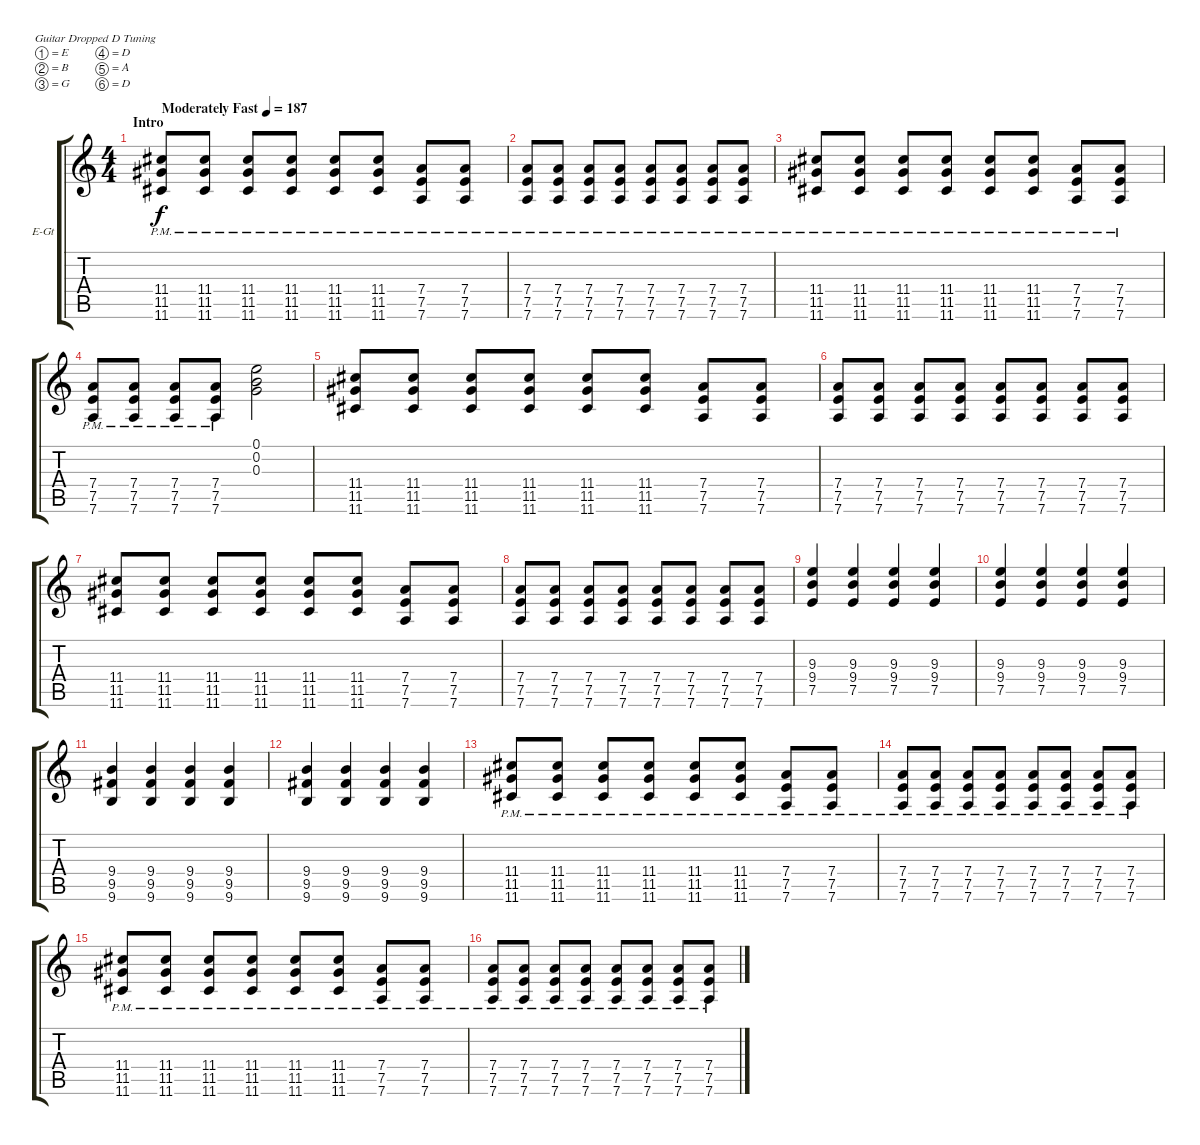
\bracketExtendMode groupsimilarinstruments
\firstSystemTrackNameOrientation horizontal
\otherSystemsTrackNameOrientation horizontal
\track ("Alex Gaskarth" "E-Gt") {instrument distortionguitar}
\staff {score tabs}
\tuning (E4 B3 G3 D3 A2 D2)
\ts (4 4)
\beaming (8 2 2 2 2)
\section ("" "Intro")
\tempo (187 "Moderately Fast")
\clef g2
\ks c
(11.4{pm} 11.5{pm} 11.6{pm}).8{dy f instrument distortionguitar} (11.4{pm} 11.5{pm} 11.6{pm}).8 (11.4{pm} 11.5{pm} 11.6{pm}).8 (11.4{pm} 11.5{pm} 11.6{pm}).8 (11.4{pm} 11.5{pm} 11.6{pm}).8 (11.4{pm} 11.5{pm} 11.6{pm}).8 (7.4{pm} 7.5{pm} 7.6{pm}).8 (7.4{pm} 7.5{pm} 7.6{pm}).8 |
(7.4{pm} 7.5{pm} 7.6{pm}).8 (7.4{pm} 7.5{pm} 7.6{pm}).8 (7.4{pm} 7.5{pm} 7.6{pm}).8 (7.4{pm} 7.5{pm} 7.6{pm}).8 (7.4{pm} 7.5{pm} 7.6{pm}).8 (7.4{pm} 7.5{pm} 7.6{pm}).8 (7.4{pm} 7.5{pm} 7.6{pm}).8 (7.4{pm} 7.5{pm} 7.6{pm}).8 |
(11.4{pm} 11.5{pm} 11.6{pm}).8 (11.4{pm} 11.5{pm} 11.6{pm}).8 (11.4{pm} 11.5{pm} 11.6{pm}).8 (11.4{pm} 11.5{pm} 11.6{pm}).8 (11.4{pm} 11.5{pm} 11.6{pm}).8 (11.4{pm} 11.5{pm} 11.6{pm}).8 (7.4{pm} 7.5{pm} 7.6{pm}).8 (7.4{pm} 7.5{pm} 7.6{pm}).8 |
(7.4{pm} 7.5{pm} 7.6{pm}).8 (7.4{pm} 7.5{pm} 7.6{pm}).8 (7.4{pm} 7.5{pm} 7.6{pm}).8 (7.4{pm} 7.5{pm} 7.6{pm}).8 (0.1 0.2 0.3).2 |
(11.4 11.5 11.6).8 (11.4 11.5 11.6).8 (11.4 11.5 11.6).8 (11.4 11.5 11.6).8 (11.4 11.5 11.6).8 (11.4 11.5 11.6).8 (7.4 7.5 7.6).8 (7.4 7.5 7.6).8 |
(7.4 7.5 7.6).8 (7.4 7.5 7.6).8 (7.4 7.5 7.6).8 (7.4 7.5 7.6).8 (7.4 7.5 7.6).8 (7.4 7.5 7.6).8 (7.4 7.5 7.6).8 (7.4 7.5 7.6).8 |
(11.4 11.5 11.6).8 (11.4 11.5 11.6).8 (11.4 11.5 11.6).8 (11.4 11.5 11.6).8 (11.4 11.5 11.6).8 (11.4 11.5 11.6).8 (7.4 7.5 7.6).8 (7.4 7.5 7.6).8 |
(7.4 7.5 7.6).8 (7.4 7.5 7.6).8 (7.4 7.5 7.6).8 (7.4 7.5 7.6).8 (7.4 7.5 7.6).8 (7.4 7.5 7.6).8 (7.4 7.5 7.6).8 (7.4 7.5 7.6).8 |
(9.3 9.4 7.5).4 (9.3 9.4 7.5).4 (9.3 9.4 7.5).4 (9.3 9.4 7.5).4 |
(9.3 9.4 7.5).4 (9.3 9.4 7.5).4 (9.3 9.4 7.5).4 (9.3 9.4 7.5).4 |
(9.4 9.5 9.6).4 (9.4 9.5 9.6).4 (9.4 9.5 9.6).4 (9.4 9.5 9.6).4 |
(9.4 9.5 9.6).4 (9.4 9.5 9.6).4 (9.4 9.5 9.6).4 (9.4 9.5 9.6).4 |
(11.4{pm} 11.5{pm} 11.6).8 (11.4{pm} 11.5{pm} 11.6).8 (11.4{pm} 11.5{pm} 11.6).8 (11.4{pm} 11.5{pm} 11.6).8 (11.4{pm} 11.5{pm} 11.6).8 (11.4{pm} 11.5{pm} 11.6).8 (7.4{pm} 7.5{pm} 7.6).8 (7.4{pm} 7.5{pm} 7.6).8 |
(7.4{pm} 7.5{pm} 7.6).8 (7.4{pm} 7.5{pm} 7.6).8 (7.4{pm} 7.5{pm} 7.6).8 (7.4{pm} 7.5{pm} 7.6).8 (7.4{pm} 7.5{pm} 7.6).8 (7.4{pm} 7.5{pm} 7.6).8 (7.4{pm} 7.5{pm} 7.6).8 (7.4{pm} 7.5{pm} 7.6).8 |
(11.4{pm} 11.5{pm} 11.6).8 (11.4{pm} 11.5{pm} 11.6).8 (11.4{pm} 11.5{pm} 11.6).8 (11.4{pm} 11.5{pm} 11.6).8 (11.4{pm} 11.5{pm} 11.6).8 (11.4{pm} 11.5{pm} 11.6).8 (7.4{pm} 7.5{pm} 7.6).8 (7.4{pm} 7.5{pm} 7.6).8 |
(7.4{pm} 7.5{pm} 7.6).8 (7.4{pm} 7.5{pm} 7.6).8 (7.4{pm} 7.5{pm} 7.6).8 (7.4{pm} 7.5{pm} 7.6).8 (7.4{pm} 7.5{pm} 7.6).8 (7.4{pm} 7.5{pm} 7.6).8 (7.4{pm} 7.5{pm} 7.6).8 (7.4{pm} 7.5{pm} 7.6).8
